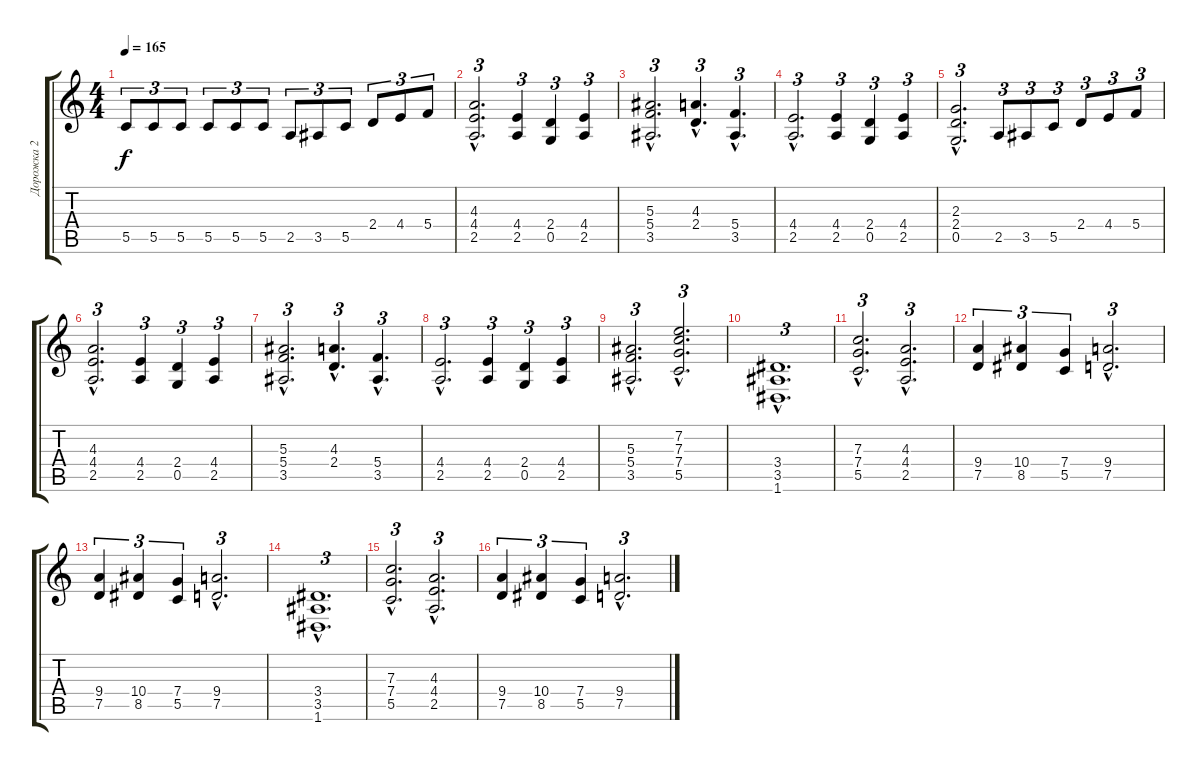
\track ("Дорожка 2" "Дорожка 2") {instrument distortionguitar}
\staff {score tabs}
\tuning (D4 A3 F3 C3 G2 D2) {hide}
\ts (4 4)
\tempo 165
\clef g2
\ks c
5.5.8{tu (3 2) dy f} 5.5.8{tu (3 2)} 5.5.8{tu (3 2)} 5.5.8{tu (3 2)} 5.5.8{tu (3 2)} 5.5.8{tu (3 2)} 2.5.8{tu (3 2)} 3.5.8{tu (3 2)} 5.5.8{tu (3 2)} 2.4.8{tu (3 2)} 4.4.8{tu (3 2)} 5.4.8{tu (3 2)} |
(4.3{hac} 4.4{hac} 2.5{hac}).2{d tu (3 2)} (4.4 2.5).4{tu (3 2)} (2.4 0.5).4{tu (3 2)} (4.4 2.5).4{tu (3 2)} |
(5.3{hac} 5.4{hac} 3.5{hac}).2{d tu (3 2)} (4.3{hac} 2.4{hac}).4{d tu (3 2)} (5.4{hac} 3.5{hac}).4{d tu (3 2)} |
(4.4{hac} 2.5{hac}).2{d tu (3 2)} (4.4 2.5).4{tu (3 2)} (2.4 0.5).4{tu (3 2)} (4.4 2.5).4{tu (3 2)} |
(2.3{hac} 2.4{hac} 0.5{hac}).2{d tu (3 2)} 2.5.8{tu (3 2)} 3.5.8{tu (3 2)} 5.5.8{tu (3 2)} 2.4.8{tu (3 2)} 4.4.8{tu (3 2)} 5.4.8{tu (3 2)} |
(4.3{hac} 4.4{hac} 2.5{hac}).2{d tu (3 2)} (4.4 2.5).4{tu (3 2)} (2.4 0.5).4{tu (3 2)} (4.4 2.5).4{tu (3 2)} |
(5.3{hac} 5.4{hac} 3.5{hac}).2{d tu (3 2)} (4.3{hac} 2.4{hac}).4{d tu (3 2)} (5.4{hac} 3.5{hac}).4{d tu (3 2)} |
(4.4{hac} 2.5{hac}).2{d tu (3 2)} (4.4 2.5).4{tu (3 2)} (2.4 0.5).4{tu (3 2)} (4.4 2.5).4{tu (3 2)} |
(5.3{hac} 5.4{hac} 3.5{hac}).2{d tu (3 2)} (7.2{hac} 7.3{hac} 7.4{hac} 5.5{hac}).2{d tu (3 2)} |
(3.4{hac} 3.5{hac} 1.6{hac}).1{d tu (3 2)} |
(7.3{hac} 7.4{hac} 5.5{hac}).2{d tu (3 2)} (4.3{hac} 4.4{hac} 2.5{hac}).2{d tu (3 2)} |
(9.4 7.5).4{tu (3 2)} (10.4 8.5).4{tu (3 2)} (7.4 5.5).4{tu (3 2)} (9.4{hac} 7.5{hac}).2{d tu (3 2)} |
(9.4 7.5).4{tu (3 2)} (10.4 8.5).4{tu (3 2)} (7.4 5.5).4{tu (3 2)} (9.4{hac} 7.5{hac}).2{d tu (3 2)} |
(3.4{hac} 3.5{hac} 1.6{hac}).1{d tu (3 2)} |
(7.3{hac} 7.4{hac} 5.5{hac}).2{d tu (3 2)} (4.3{hac} 4.4{hac} 2.5{hac}).2{d tu (3 2)} |
(9.4 7.5).4{tu (3 2)} (10.4 8.5).4{tu (3 2)} (7.4 5.5).4{tu (3 2)} (9.4{hac} 7.5{hac}).2{d tu (3 2)}
